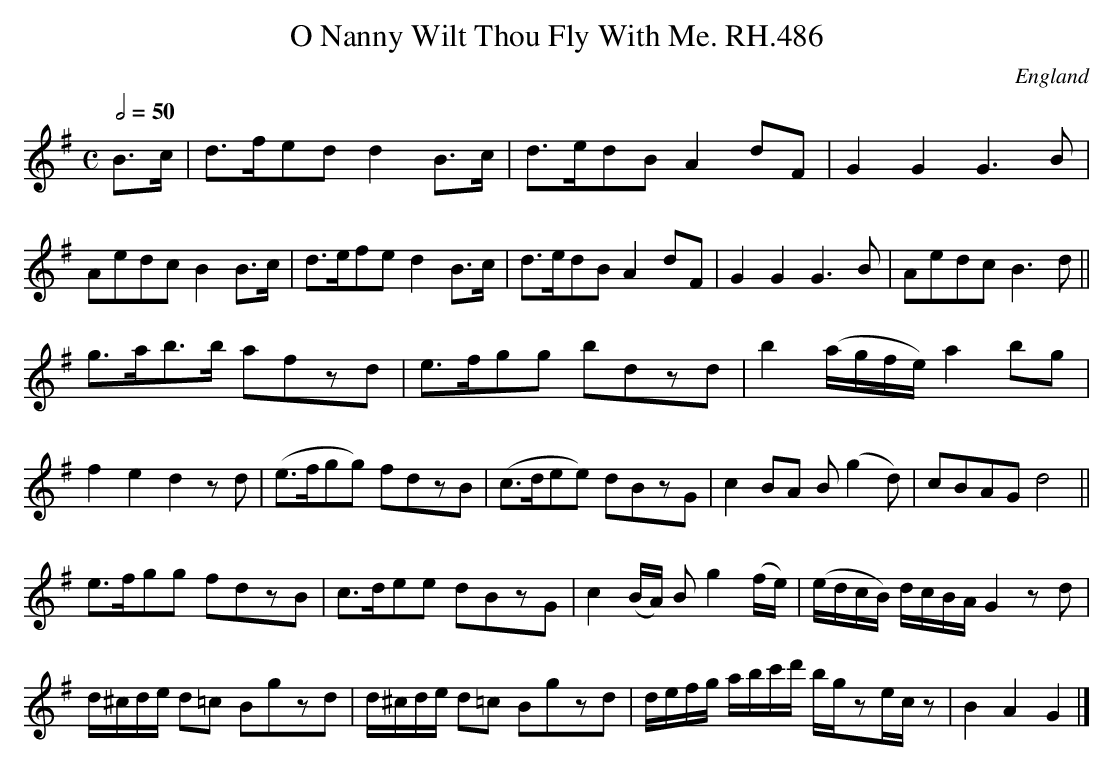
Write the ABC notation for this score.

X:1
T:O Nanny Wilt Thou Fly With Me. RH.486
O:England
M:C
L:1/8
Q:2/4=50
K:G major
B>c|d>fed d2B>c|d>edB A2dF|\
G2G2 G3B|Aedc B2B>c|\
d>efe d2 B>c|d>edB A2dF|\
G2G2G3B|AedcB3d||!
g>ab>b afzd|e>fgg bdzd|\
b2(a/g/f/e/)a2bg|f2e2d2zd|\
(e>fgg) fdzB|(c>dee) dBzG|\
c2BA B (g2d)|cBAG d4||!
e>fgg fdzB|c>dee dBzG|\
c2(B/A/) Bg2(f/e/)|(e/d/c/B/) d/c/B/A/G2zd|!
d/^c/d/e/ d=c Bgzd|d/^c/d/e/ d=c Bgzd|\
d/e/f/g/ a/b/c'/d'/ b/g/ze/c/z|B2A2G2|]
